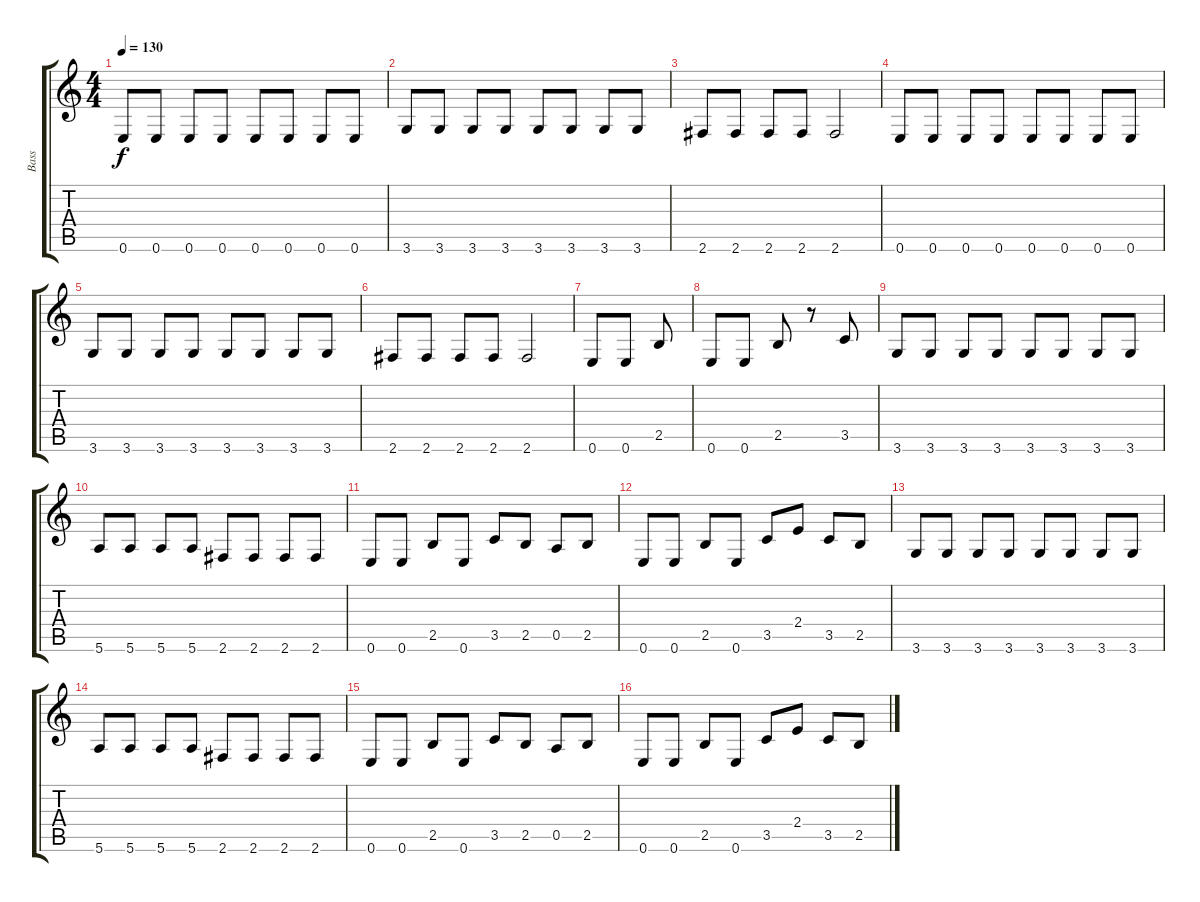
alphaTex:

\track ("Bass" "Bass") {instrument electricbassfinger}
\staff {score tabs}
\tuning (E4 B3 G3 D3 A2 E2) {hide}
\ts (4 4)
\tempo 130
\clef g2
\ks c
0.6.8{dy f} 0.6.8 0.6.8 0.6.8 0.6.8 0.6.8 0.6.8 0.6.8 |
3.6.8 3.6.8 3.6.8 3.6.8 3.6.8 3.6.8 3.6.8 3.6.8 |
2.6.8 2.6.8 2.6.8 2.6.8 2.6.2 |
0.6.8 0.6.8 0.6.8 0.6.8 0.6.8 0.6.8 0.6.8 0.6.8 |
3.6.8 3.6.8 3.6.8 3.6.8 3.6.8 3.6.8 3.6.8 3.6.8 |
2.6.8 2.6.8 2.6.8 2.6.8 2.6.2 |
0.6.8 0.6.8 2.5.8 |
0.6.8 0.6.8 2.5.8 r.8 3.5.8 |
3.6.8 3.6.8 3.6.8 3.6.8 3.6.8 3.6.8 3.6.8 3.6.8 |
5.6.8 5.6.8 5.6.8 5.6.8 2.6.8 2.6.8 2.6.8 2.6.8 |
0.6.8 0.6.8 2.5.8 0.6.8 3.5.8 2.5.8 0.5.8 2.5.8 |
0.6.8 0.6.8 2.5.8 0.6.8 3.5.8 2.4.8 3.5.8 2.5.8 |
3.6.8 3.6.8 3.6.8 3.6.8 3.6.8 3.6.8 3.6.8 3.6.8 |
5.6.8 5.6.8 5.6.8 5.6.8 2.6.8 2.6.8 2.6.8 2.6.8 |
0.6.8 0.6.8 2.5.8 0.6.8 3.5.8 2.5.8 0.5.8 2.5.8 |
0.6.8 0.6.8 2.5.8 0.6.8 3.5.8 2.4.8 3.5.8 2.5.8
